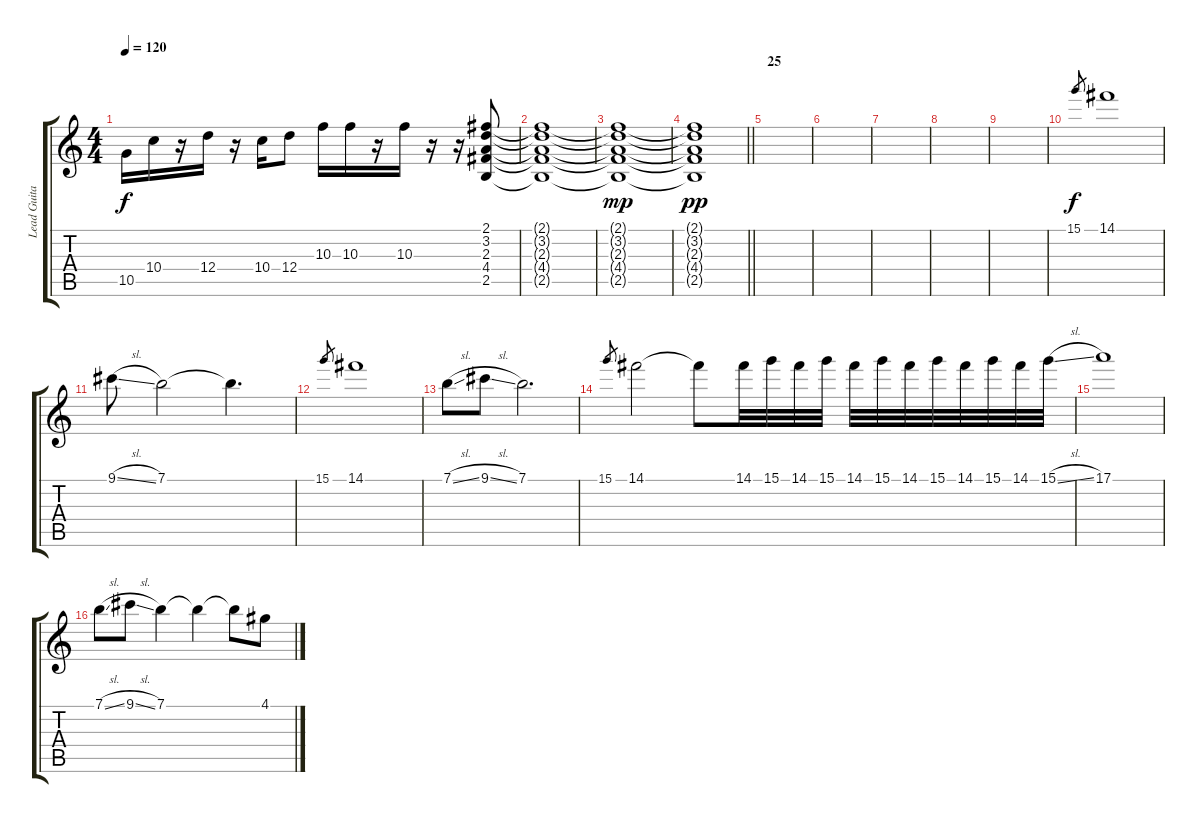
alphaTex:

\track ("Lead Guitar" "Lead Guita") {instrument distortionguitar}
\staff {score tabs}
\tuning (E4 B3 G3 D3 A2 E2) {hide}
\ts (4 4)
\tempo 120
\clef g2
\ks c
10.5{t}.16{dy f} 10.4.16 r.16 12.4.16 r.16 10.4.16 12.4.8 10.3.16 10.3.16 r.16 10.3.16 r.16 r.16 (2.1 3.2 2.3 4.4 2.5).8 |
(2.1{t} 3.2{t} 2.3{t} 4.4{t} 2.5{t}).1 |
(2.1{t} 3.2{t} 2.3{t} 4.4{t} 2.5{t}).1{dy mp} |
\barLineRight lightlight
(2.1{t} 3.2{t} 2.3{t} 4.4{t} 2.5{t}).1{dy pp} |
\section ("" "25")
|
|
|
|
|
15.1.8{gr dy f} 14.1.1 |
9.1{sl}.8 7.1.2 7.1{t}.4{d} |
15.1.8{gr} 14.1.1 |
7.1{sl}.8 9.1{sl}.8 7.1.2{d} |
15.1.8{gr} 14.1.2 14.1{t}.8 14.1.32 15.1.32 14.1.32 15.1.32 14.1.32 15.1.32 14.1.32 15.1.32 14.1.32 15.1.32 14.1.32 15.1{sl}.32 |
17.1.1 |
7.1{sl}.8 9.1{sl}.8 7.1.4 7.1{t}.4 7.1{t}.8 4.1.8
